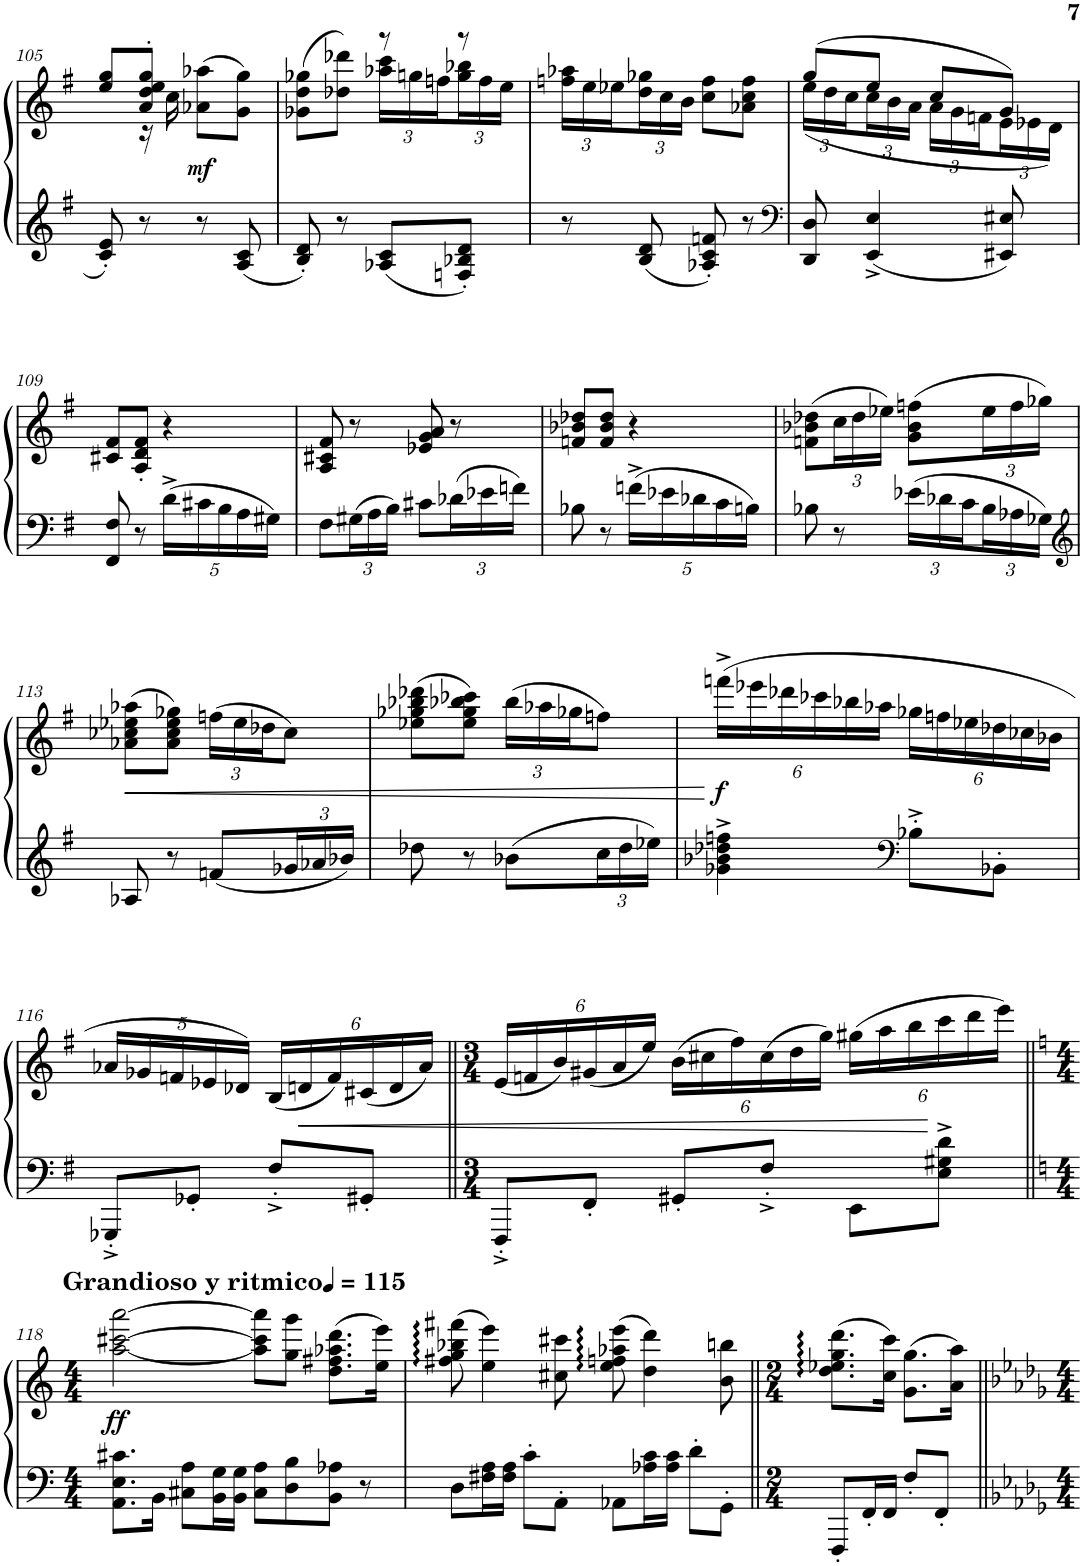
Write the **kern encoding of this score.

**kern	**kern	**dynam
*part1	*part1	*part1
*staff2	*staff1	*staff1/2
*I"Piano	*	*
*I'Pno.	*	*
!!LO:PB:g=z
*clefG2	*clefG2	*
*k[f#]	*k[f#]	*
*M2/4	*M2/4	*
=105	=105	=105
*	*^	*
8c/' 8e/'	8ee/ 8gg/L	8ryy	.
8r	8a/' 8dd/' 8ee/' 8gg/'J	16r	.
.	.	16cc\	.
!	!	!	!LO:DY:b
8r	(8a-X\ 8aa-X\L	4ryy	mf
8A/ 8c/	8g\ 8gg\J)	.	.
=106	=106	=106	=106
8B/' 8d/'	(8g-X\ 8dd\ 8gg-X\L	4ryy	.
8r	8dd-X\ 8ddd-X\J)	.	.
*	*	*Xbrackettup	*
8A-X/ 8c/L	8r	24aa-X\ 24ccc\LL	.
.	.	24ggn\	.
.	.	24ffn\	.
8Fn/' 8B-X/' 8d/'J	8r	24gg\ 24bb-X\	.
.	.	24ff\	.
.	.	24ee\JJ	.
*	*v	*v	*
=107	=107	=107
8r	24ffn\ 24aa-X\LL	.
.	24ee\	.
.	24ee-X\	.
8B/ 8d/	24dd\ 24gg-X\	.
.	24cc\	.
.	24b\JJ	.
8A-X/' 8c/' 8fn/'	8cc\ 8ff\L	.
8r	8a-X\ 8cc\ 8ff\J	.
=108	=108	=108
*clefF4	*	*
*	*^	*
8DD/ 8D/	(8gg/L	(24ee\LL	.
.	.	24dd\	.
.	.	24cc\	.
4EE/^ 4E/^	8ee/J	24cc\	.
.	.	24b\	.
.	.	24a\JJ	.
.	8cc/L	24a\LL	.
.	.	24g\	.
.	.	24fn\	.
8EE#X/ 8E#X/	8g/J)	24e\	.
.	.	24e-X\	.
.	.	24d\JJ)	.
*	*v	*v	*
!!LO:LB:g=z
=109	=109	=109
8FF#/ 8F#/	8c#X/ 8f#/L	.
8r	8A/' 8d/' 8f#/'J	.
*Xbrackettup	*	*
20d^\LL	4r	.
20c#X\	.	.
20B\	.	.
20A\	.	.
20G#X\JJ	.	.
=110	=110	=110
8F#\L	8A/ 8c#X/ 8f#/	.
24G#X\L	8r	.
24A\	.	.
24B\JJ	.	.
8c#X\L	8e-X/ 8g/ 8a/	.
24d-X\L	8r	.
24e-X\	.	.
24fn\JJ	.	.
=111	=111	=111
8B-X\	8fn/ 8b-X/ 8dd-X/L	.
8r	8f/ 8b-/ 8dd-/J	.
20fn^\LL	4r	.
20e-X\	.	.
20d-X\	.	.
20c\	.	.
20Bn\JJ	.	.
=112	=112	=112
8B-X\	(8fn\ 8b-X\ 8dd-X\L	.
8r	24cc\L	.
.	24dd-\	.
.	24ee-X\JJ)	.
24e-X\LL	(8g\ 8b-\ 8ffn\L	.
24d-X\	.	.
24c\	.	.
24B-\	24ee-\L	.
24A-X\	24ff\	.
24G-X\JJ	24gg-X\JJ)	.
!!LO:LB:g=z
=113	=113	=113
*clefG2	*	*
!	!	!LO:HP:b
8A-X/	(8a-X\ 8cc-X\ 8ee-X\ 8aa-X\L	<
8r	8a-\ 8cc-\ 8ee-\ 8gg-X\J)	.
8fn/L	(24ffn\LL	.
.	24ee-\	.
.	24dd-X\J	.
24g-X/L	8cc-\J)	.
24a-X/	.	.
24b-X/JJ	.	.
=114	=114	=114
8dd-X\	(8ee-X\ 8gg-X\ 8bb-X\ 8ddd-X\L	.
8r	8ee-\ 8gg-\ 8bb-X\ 8ccc-X\J)	.
8b-X\L	(24bb-\LL	.
.	24aa-X\	.
.	24gg-X\J	.
24cc\L	8ffn\J)	.
24dd-\	.	.
24ee-X\JJ	.	.
=115	=115	=115
!	!	!LO:DY:b
4g-X\^ 4b-X\^ 4dd-X\^ 4ffn\^	(24fffn^\LL	f
.	24eee-X\	.
.	24ddd-X\	.
.	24ccc-X\	.
.	24bb-X\	.
.	24aa-X\JJ	.
*clefF4	*	*
8B-X'^\L	24gg-X\LL	.
.	24ffn\	.
.	24ee-X\	.
8BB-X'\J	24dd-X\	.
.	24cc-X\	.
.	24b-X\JJ	.
!!LO:LB:g=z
=116	=116	=116
8GGG-X'^/L	20a-X/LL	.
.	20g-X/	.
.	20fn/	.
8GG-X'/J	.	.
.	20e-X/	.
.	20d-X/JJ)	.
8F#'^/L	(24B/LL	.
.	24dn/	.
.	24f/)	.
8GG#X'/J	(24c#X/	.
.	24d/	.
.	24a-/JJ)	.
=117||	=117||	=117||
*M3/4	*M3/4	*
8FFF#'^/L	(24e/LL	.
.	24fn/	.
.	24b/)	.
8FF#'/J	(24g#X/	.
.	24a/	.
.	24ee/JJ)	.
8GG#X'/L	(24b\LL	.
.	24cc#X\	.
.	24ff#\)	.
8F#'^/J	(24cc#\	.
.	24dd\	.
.	24gg\JJ)	.
8EE\L	(24gg#X\LL	.
.	24aa\	.
.	24bb\	.
8E\^ 8G#X\^ 8d\^J	24ccc\	[
.	24ddd\	.
.	24eee\JJ)	.
!!LO:LB:g=z
=118||	=118||	=118||
*k[]	*k[]	*
*M4/4	*M4/4	*
*	*MM115	*
!	!LO:TX:a:B:t=Grandioso y ritmico	!
!	!	!LO:DY:b
8.AA\ 8.E\ 8.c#X\L	[2aa\ [2ccc#X\ [2aaa\	ff
16BB\Jk	.	.
8C#X\ 8A\L	.	.
16BB\ 16G\L	.	.
16BB\ 16G\JJ	.	.
8C#\ 8A\L	8aa\] 8ccc#\] 8aaa\]L	.
8D\ 8B\	8gg\ 8ggg\J	.
8BB\ 8A-X\J	(8.dd\ 8.ff#X\ 8.aa-X\ 8.ddd\L	.
8r	.	.
.	16ee\ 16eee\Jk)	.
=119	=119	=119
8D\L	(8ff#X\ 8gg\ 8bb-X\ 8fff#X\	.
16F#X\ 16A\L	4ee\ 4eee\)	.
16F#\ 16A\JJ	.	.
8c'\L	.	.
8AA'\J	8cc#X\ 8ccc#X\	.
8AA-X\L	(8ee\ 8ffn\ 8aa-X\ 8eee\	.
16A-X\ 16c\L	4dd\ 4ddd\)	.
16A-\ 16c\JJ	.	.
8d'\L	.	.
8GG'\J	8b\ 8bbn\	.
=120||	=120||	=120||
*M2/4	*M2/4	*
8FFF'/L	(8.dd\ 8.ee-X\ 8.gg\ 8.ddd\L	.
16FF'/L	.	.
16FF/JJ	16cc\ 16ccc\Jk)	.
8F'/L	(8.g\ 8.gg\L	.
8FF'/J	.	.
.	16a\ 16aa\Jk)	.
=||	=||	=||
*-	*-	*-
